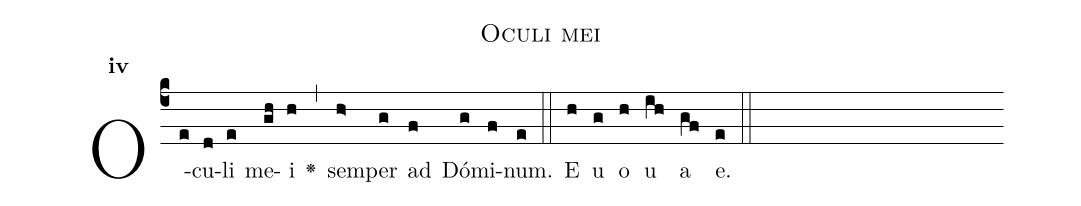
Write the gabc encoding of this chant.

name:Oculi mei;
office-part:Antiphona;
mode:4;
%%
initial-style: 1;
name: Oculi mei;
book: Antiphonae & Responsoria/Tomus III, p. 22;
occasion: Psalterium Hebdomada I Feria V;
office-part: Hora media Ant 3;
user-notes: ;
commentary: ;
annotation: 4e;
centering-scheme: english;
fontsize: 12;
font: OFLSortsMillGoudy;
height: 11;
width: 4.5;
%%
(c4)O(e)cu(d)li(e) me(gh)i(h) <v>\greheightstar</v>(,) sem(h>)per(g) ad(f) Dó(g)mi(f)num.(e) (::)
E(h) u(g) o(h) u(ih) a(gf) e.(e) (::)
